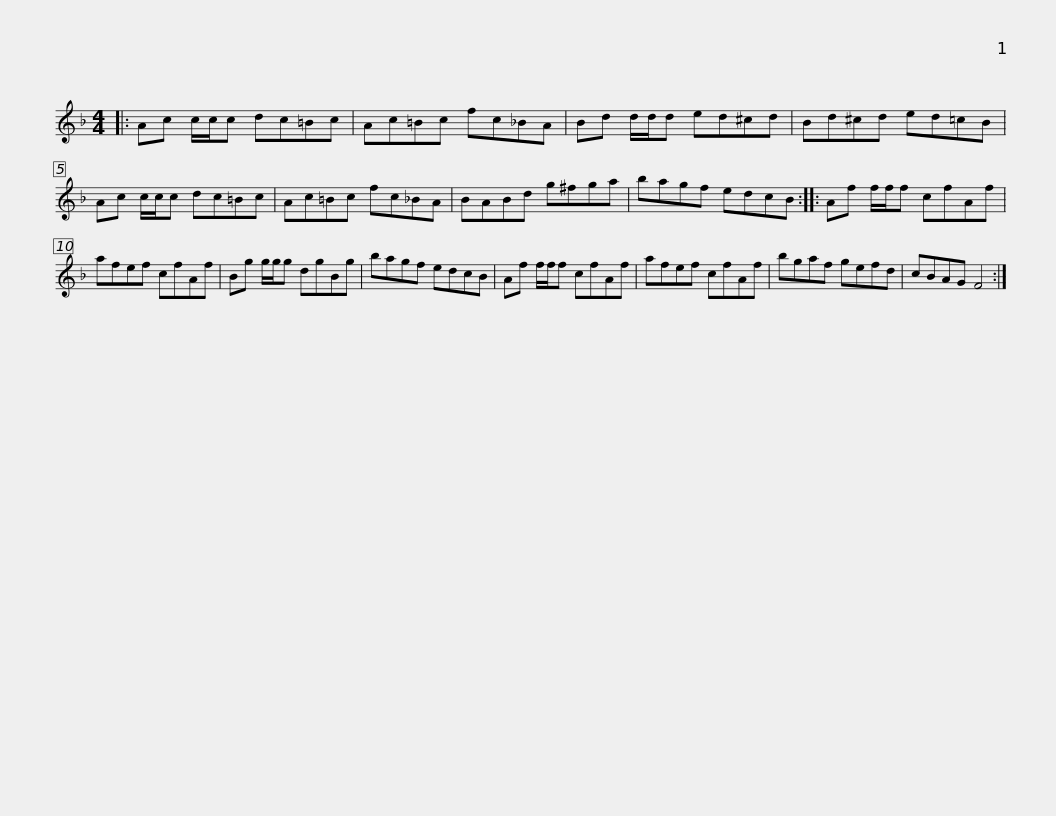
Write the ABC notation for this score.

X:1
L:1/8
M:4/4
I:linebreak $
K:F
V:1 treble
V:1
|: Ac c/c/c dc=Bc | Ac=Bc fc_BA | Bd d/d/d ed^cd | Bd^cd ed=cB |$ Ac c/c/c dc=Bc | %5
 Ac=Bc fc_BA | BABd g^fga | bagf edcB :: Af f/f/f cfAf |$ afef cfAf | %10
 Bg g/g/g dgBg | bagf edcB | Af f/f/f cfAf | afef cfAf |$ bgaf gefd | %15
 cBAG F4 :| %16
